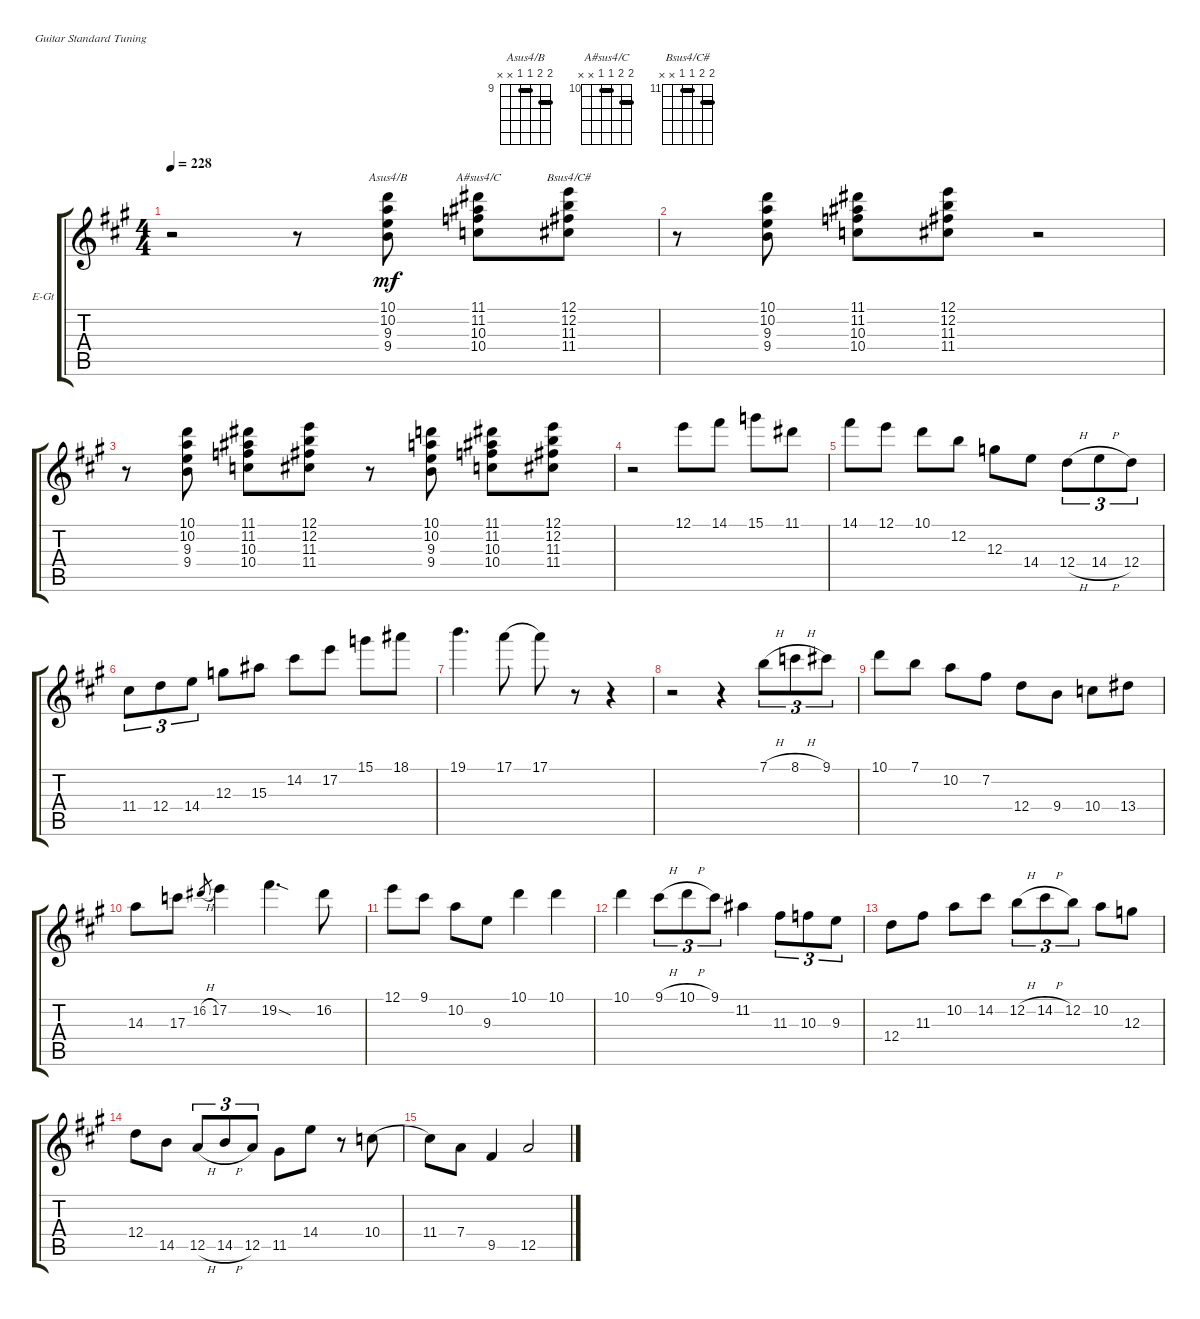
\defaultSystemsLayout 4
\bracketExtendMode groupsimilarinstruments
\firstSystemTrackNameOrientation horizontal
\otherSystemsTrackNameOrientation horizontal
\track ("Electric Guitar" "E-Gt") {instrument electricguitarclean}
\staff {score tabs}
\tuning (E4 B3 G3 D3 A2 E2)
\chord ("Asus4/B" 10 10 9 9 x x) {firstfret 9 barre (9 10)}
\chord ("A#sus4/C" 11 11 10 10 x x) {firstfret 10 barre (10 11)}
\chord ("Bsus4/C#" 12 12 11 11 x x) {firstfret 11 barre (11 12)}
\ts (4 4)
\tempo 228
\clef g2
\ks a
r.2{dy mf} r.8 (10.1 10.2 9.3 9.4).8{ch "Asus4/B"} (11.1 11.2 10.3 10.4).8{ch "A#sus4/C"} (12.1 12.2 11.3 11.4).8{ch "Bsus4/C#"} |
r.8 (10.1 10.2 9.3 9.4).8 (11.1 11.2 10.3 10.4).8 (12.1 12.2 11.3 11.4).8 r.2 |
r.8 (10.1 10.2 9.3 9.4).8 (11.1 11.2 10.3 10.4).8 (12.1 12.2 11.3 11.4).8 r.8 (10.1 10.2 9.3 9.4).8 (11.1 11.2 10.3 10.4).8 (12.1 12.2 11.3 11.4).8 |
r.2 12.1.8 14.1.8 15.1.8 11.1.8 |
14.1.8 12.1.8 10.1.8 12.2.8 12.3.8 14.4.8 12.4{h}.8{tu (3 2)} 14.4{h}.8{tu (3 2)} 12.4.8{tu (3 2)} |
11.4.8{tu (3 2)} 12.4.8{tu (3 2)} 14.4.8{tu (3 2)} 12.3.8 15.3.8 14.2.8 17.2.8 15.1.8 18.1.8 |
19.1.4{d} 17.1.8{legatoorigin} 17.1.8 r.8 r.4 |
r.2 r.4 7.1{h}.8{tu (3 2)} 8.1{h}.8{tu (3 2)} 9.1.8{tu (3 2)} |
10.1.8 7.1.8 10.2.8 7.2.8 12.4.8 9.4.8 10.4.8 13.4.8 |
14.3.8 17.3.8 16.2{h}.8{gr} 17.2.4 19.2{sod}.4{d} 16.2.8 |
12.1.8 9.1.8 10.2.8 9.3.8 10.1.4 10.1.4 |
10.1.4 9.1{h}.8{tu (3 2)} 10.1{h}.8{tu (3 2)} 9.1.8{tu (3 2)} 11.2.4 11.3.8{tu (3 2)} 10.3.8{tu (3 2)} 9.3.8{tu (3 2)} |
12.4.8 11.3.8 10.2.8 14.2.8 12.2{h}.8{tu (3 2)} 14.2{h}.8{tu (3 2)} 12.2.8{tu (3 2)} 10.2.8 12.3.8 |
12.4.8 14.5.8 12.5{h}.8{tu (3 2)} 14.5{h}.8{tu (3 2)} 12.5.8{tu (3 2)} 11.5.8 14.4.8 r.8 10.4.8{legatoorigin} |
11.4.8 7.4.8 9.5.4 12.5.2
